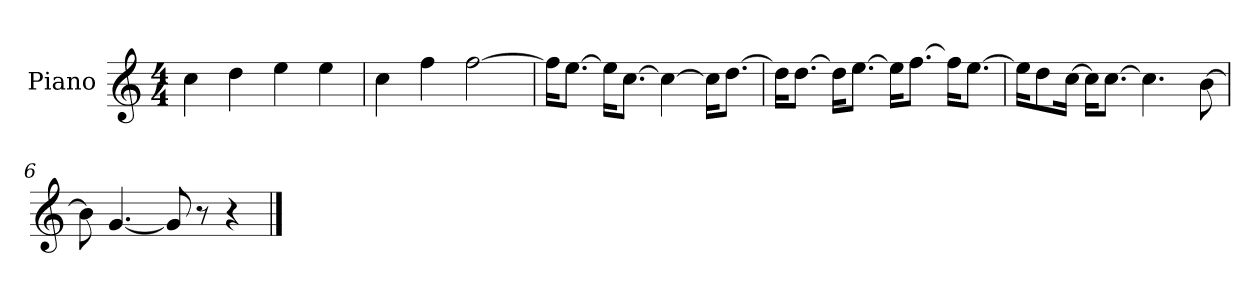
**kern
*part1
*staff1
*I"Piano
*I'P-no
*clefG2
*k[]
*M4/4
*MM90
=1
4cc\
4dd\
4ee\
4ee\
=2
4cc\
4ff\
[2ff\
=3
16ff\KL]
[8.ee\J
16ee\KL]
[8.cc\J
4cc\_
16cc\KL]
[8.dd\J
=4
16dd\KL]
[8.dd\J
16dd\KL]
[8.ee\J
16ee\KL]
[8.ff\J
16ff\KL]
[8.ee\J
=5
16ee\KL]
8dd\
[16cc\Jk
16cc\KL]
[8.cc\J
4.cc\]
[8b\
!!LO:LB:g=z
=6
8b\]
[4.g/
8g/]
8r
4r
==
*-
